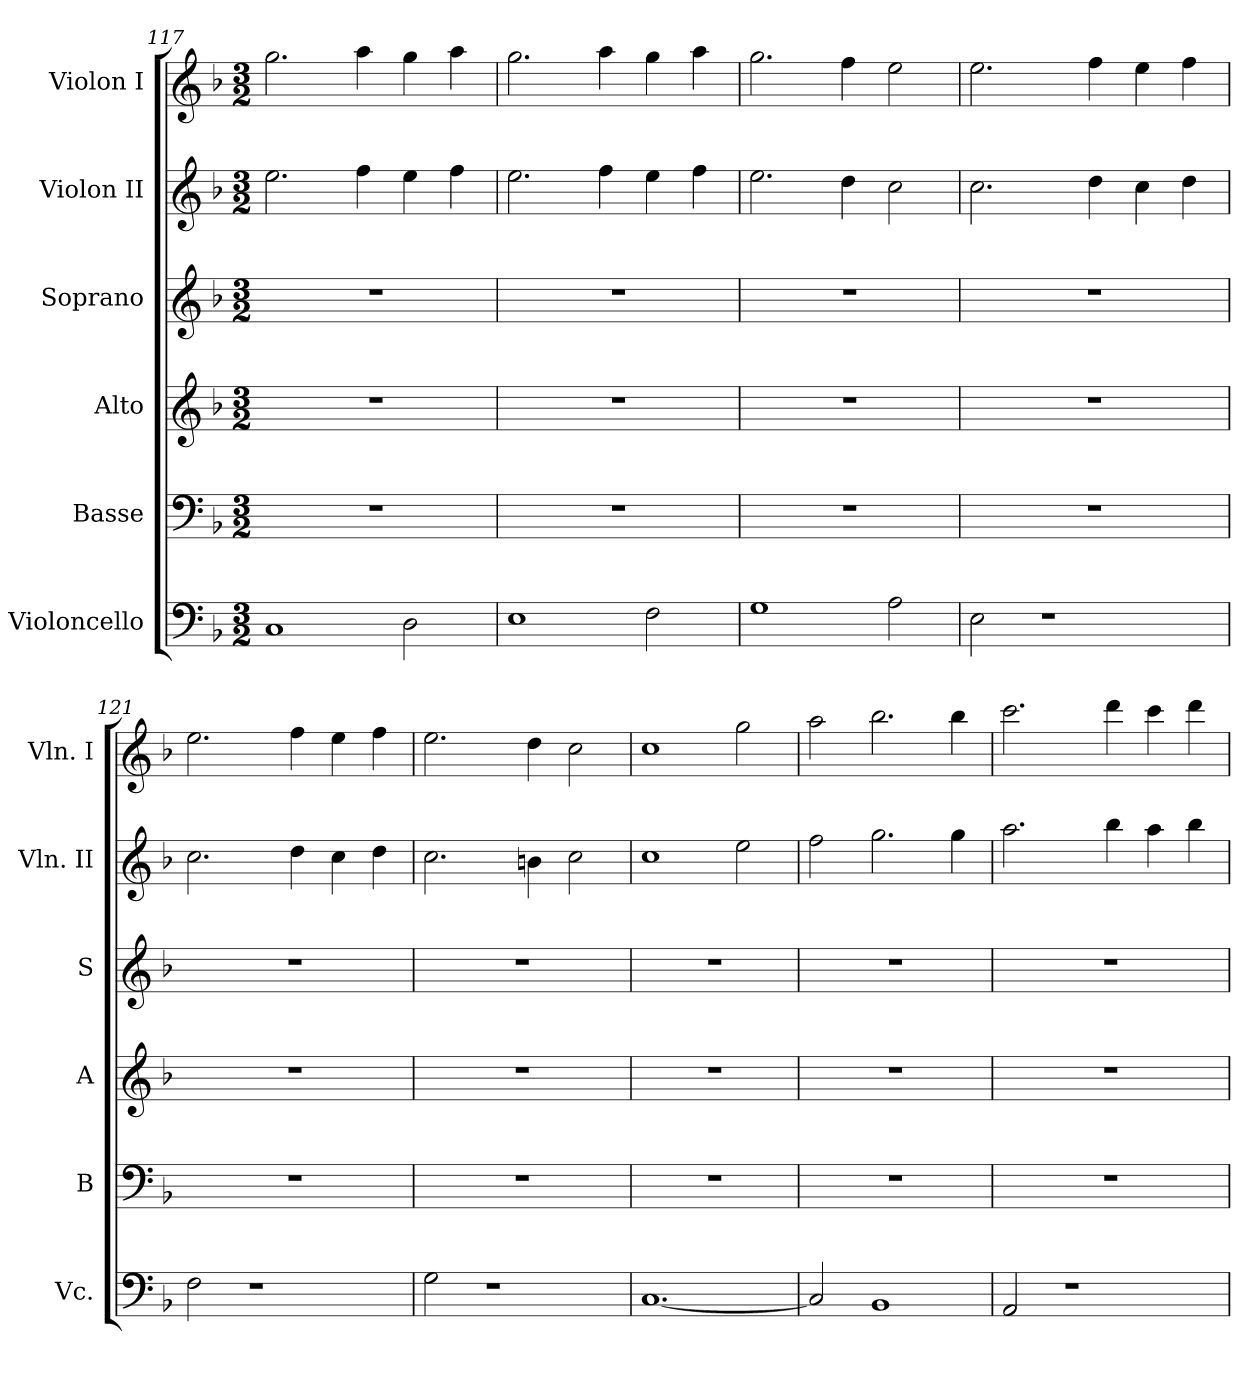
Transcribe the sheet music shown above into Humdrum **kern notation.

**kern	**kern	**kern	**kern	**kern	**kern
*part6	*part5	*part4	*part3	*part2	*part1
*staff6	*staff5	*staff4	*staff3	*staff2	*staff1
*I"Violoncello	*I"Basse	*I"Alto	*I"Soprano	*I"Violon II	*I"Violon I
*I'Vc.	*I'B	*I'A	*I'S	*I'Vln. II	*I'Vln. I
*clefF4	*clefF4	*clefG2	*clefG2	*clefG2	*clefG2
*k[b-]	*k[b-]	*k[b-]	*k[b-]	*k[b-]	*k[b-]
*F:	*F:	*F:	*F:	*F:	*F:
*M3/2	*M3/2	*M3/2	*M3/2	*M3/2	*M3/2
=117	=117	=117	=117	=117	=117
1C	1.r	1.r	1.r	2.ee\	2.gg\
.	.	.	.	4ff\	4aa\
2D\	.	.	.	4ee\	4gg\
.	.	.	.	4ff\	4aa\
=118	=118	=118	=118	=118	=118
1E	1.r	1.r	1.r	2.ee\	2.gg\
.	.	.	.	4ff\	4aa\
2F\	.	.	.	4ee\	4gg\
.	.	.	.	4ff\	4aa\
=119	=119	=119	=119	=119	=119
1G	1.r	1.r	1.r	2.ee\	2.gg\
.	.	.	.	4dd\	4ff\
2A\	.	.	.	2cc\	2ee\
=120	=120	=120	=120	=120	=120
2E\	1.r	1.r	1.r	2.cc\	2.ee\
1r	.	.	.	.	.
.	.	.	.	4dd\	4ff\
.	.	.	.	4cc\	4ee\
.	.	.	.	4dd\	4ff\
=121	=121	=121	=121	=121	=121
2F\	1.r	1.r	1.r	2.cc\	2.ee\
1r	.	.	.	.	.
.	.	.	.	4dd\	4ff\
.	.	.	.	4cc\	4ee\
.	.	.	.	4dd\	4ff\
=122	=122	=122	=122	=122	=122
2G\	1.r	1.r	1.r	2.cc\	2.ee\
1r	.	.	.	.	.
.	.	.	.	4bn\	4dd\
.	.	.	.	2cc\	2cc\
!!LO:PB:g=z
=123	=123	=123	=123	=123	=123
[1.C	1.r	1.r	1.r	1cc	1cc
.	.	.	.	2ee\	2gg\
=124	=124	=124	=124	=124	=124
2C/]	1.r	1.r	1.r	2ff\	2aa\
1BB-	.	.	.	2.gg\	2.bb-\
.	.	.	.	4gg\	4bb-\
=125	=125	=125	=125	=125	=125
2AA/	1.r	1.r	1.r	2.aa\	2.ccc\
1r	.	.	.	.	.
.	.	.	.	4bb-\	4ddd\
.	.	.	.	4aa\	4ccc\
.	.	.	.	4bb-\	4ddd\
=	=	=	=	=	=
*-	*-	*-	*-	*-	*-
